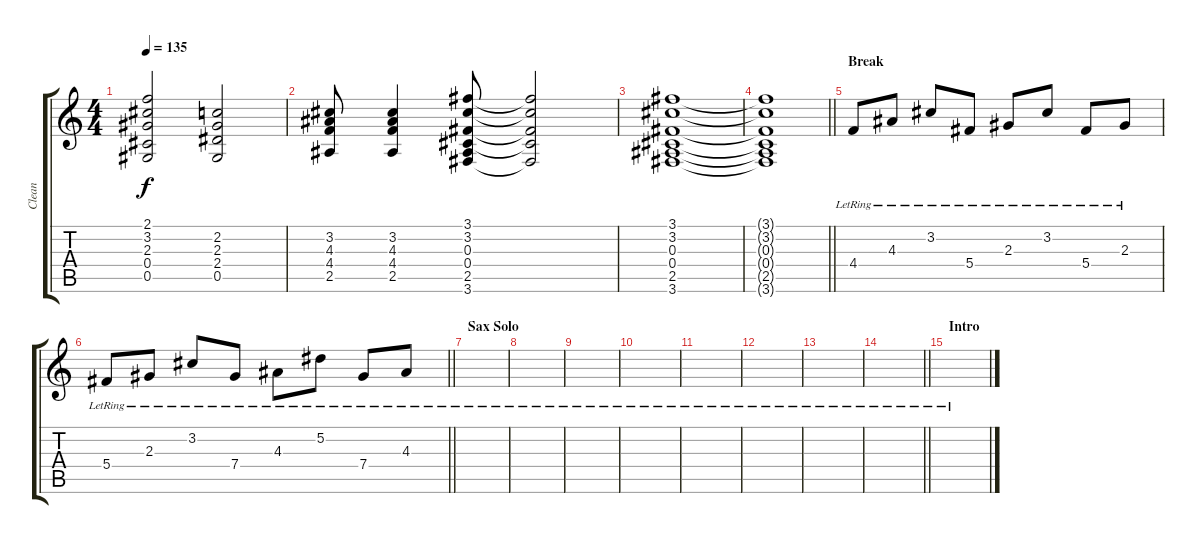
\track ("Clean" "Clean") {instrument electricguitarclean}
\staff {score tabs}
\tuning (Eb4 Bb3 Gb3 Db3 Ab2 Eb2) {hide}
\ts (4 4)
\tempo 135
\clef g2
\ks c
(2.1 3.2 2.3 0.4 0.5).2{dy f} (2.2 2.3 2.4 0.5).2 |
(3.2 4.3 4.4 2.5).8 (3.2 4.3 4.4 2.5).4 (3.1 3.2 0.3 0.4 2.5 3.6).8 (3.1{t} 3.2{t} 0.3{t} 0.4{t} 3.6{t}).2 |
(3.1 3.2 0.3 0.4 2.5 3.6).1 |
\barLineRight lightlight
(3.1{t} 3.2{t} 0.3{t} 0.4{t} 2.5{t} 3.6{t}).1 |
\section ("" "Break")
4.4{lr}.8 4.3{lr}.8 3.2{lr}.8 5.4{lr}.8 2.3{lr}.8 3.2{lr}.8 5.4{lr}.8 2.3{lr}.8 |
\barLineRight lightlight
5.4{lr}.8 2.3{lr}.8 3.2{lr}.8 7.4{lr}.8 4.3{lr}.8 5.2{lr}.8 7.4{lr}.8 4.3{lr}.8 |
\section ("" "Sax Solo")
|
|
|
|
|
|
|
\barLineRight lightlight
|
\section ("" "Intro")
